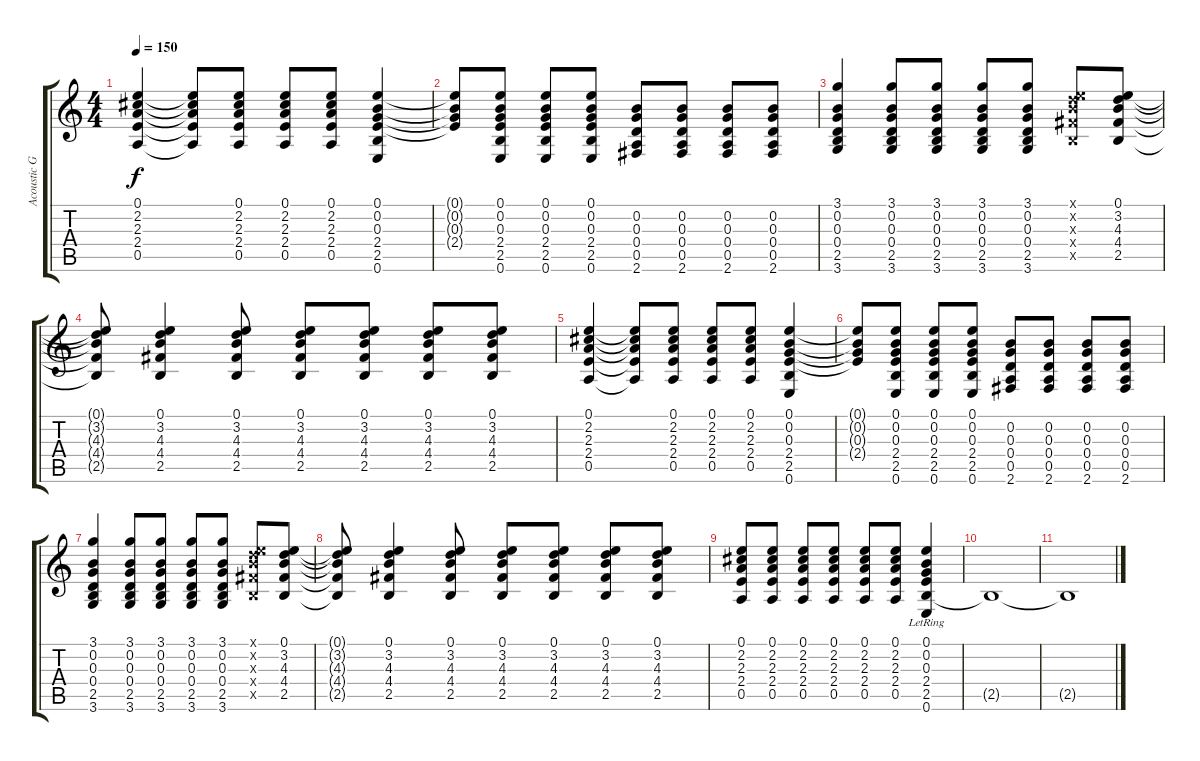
\track ("Acoustic Guitar" "Acoustic G") {instrument acousticguitarsteel}
\staff {score tabs}
\tuning (E4 B3 G3 D3 A2 E2) {hide}
\ts (4 4)
\tempo 150
\clef g2
\ks c
(0.1 2.2 2.3 2.4 0.5).4{dy f} (0.1{t} 2.2{t} 2.3{t} 2.4{t} 0.5{t}).8 (0.1 2.2 2.3 2.4 0.5).8 (0.1 2.2 2.3 2.4 0.5).8 (0.1 2.2 2.3 2.4 0.5).8 (0.1 0.2 0.3 2.4 2.5 0.6).4 |
(0.1{t} 0.2{t} 0.3{t} 2.4{t}).8 (0.1 0.2 0.3 2.4 2.5 0.6).8 (0.1 0.2 0.3 2.4 2.5 0.6).8 (0.1 0.2 0.3 2.4 2.5 0.6).8 (0.2 0.3 0.4 0.5 2.6).8 (0.2 0.3 0.4 0.5 2.6).8 (0.2 0.3 0.4 0.5 2.6).8 (0.2 0.3 0.4 0.5 2.6).8 |
(3.1 0.2 0.3 0.4 2.5 3.6).4 (3.1 0.2 0.3 0.4 2.5 3.6).8 (3.1 0.2 0.3 0.4 2.5 3.6).8 (3.1 0.2 0.3 0.4 2.5 3.6).8 (3.1 0.2 0.3 0.4 2.5 3.6).8 (0.1{x} 3.2{x} 4.3{x} 4.4{x} 2.5{x}).8 (0.1 3.2 4.3 4.4 2.5).8 |
(0.1{t} 3.2{t} 4.3{t} 4.4{t} 2.5{t}).8 (0.1 3.2 4.3 4.4 2.5).4 (0.1 3.2 4.3 4.4 2.5).8 (0.1 3.2 4.3 4.4 2.5).8 (0.1 3.2 4.3 4.4 2.5).8 (0.1 3.2 4.3 4.4 2.5).8 (0.1 3.2 4.3 4.4 2.5).8 |
(0.1 2.2 2.3 2.4 0.5).4 (0.1{t} 2.2{t} 2.3{t} 2.4{t} 0.5{t}).8 (0.1 2.2 2.3 2.4 0.5).8 (0.1 2.2 2.3 2.4 0.5).8 (0.1 2.2 2.3 2.4 0.5).8 (0.1 0.2 0.3 2.4 2.5 0.6).4 |
(0.1{t} 0.2{t} 0.3{t} 2.4{t}).8 (0.1 0.2 0.3 2.4 2.5 0.6).8 (0.1 0.2 0.3 2.4 2.5 0.6).8 (0.1 0.2 0.3 2.4 2.5 0.6).8 (0.2 0.3 0.4 0.5 2.6).8 (0.2 0.3 0.4 0.5 2.6).8 (0.2 0.3 0.4 0.5 2.6).8 (0.2 0.3 0.4 0.5 2.6).8 |
(3.1 0.2 0.3 0.4 2.5 3.6).4 (3.1 0.2 0.3 0.4 2.5 3.6).8 (3.1 0.2 0.3 0.4 2.5 3.6).8 (3.1 0.2 0.3 0.4 2.5 3.6).8 (3.1 0.2 0.3 0.4 2.5 3.6).8 (0.1{x} 3.2{x} 4.3{x} 4.4{x} 2.5{x}).8 (0.1 3.2 4.3 4.4 2.5).8 |
(0.1{t} 3.2{t} 4.3{t} 4.4{t} 2.5{t}).8 (0.1 3.2 4.3 4.4 2.5).4 (0.1 3.2 4.3 4.4 2.5).8 (0.1 3.2 4.3 4.4 2.5).8 (0.1 3.2 4.3 4.4 2.5).8 (0.1 3.2 4.3 4.4 2.5).8 (0.1 3.2 4.3 4.4 2.5).8 |
(0.1 2.2 2.3 2.4 0.5).8 (0.1 2.2 2.3 2.4 0.5).8 (0.1 2.2 2.3 2.4 0.5).8 (0.1 2.2 2.3 2.4 0.5).8 (0.1 2.2 2.3 2.4 0.5).8 (0.1 2.2 2.3 2.4 0.5).8 (0.1{lr} 0.2{lr} 0.3{lr} 2.4{lr} 2.5{lr} 0.6{lr}).4 |
2.5{t}.1 |
2.5{t}.1
